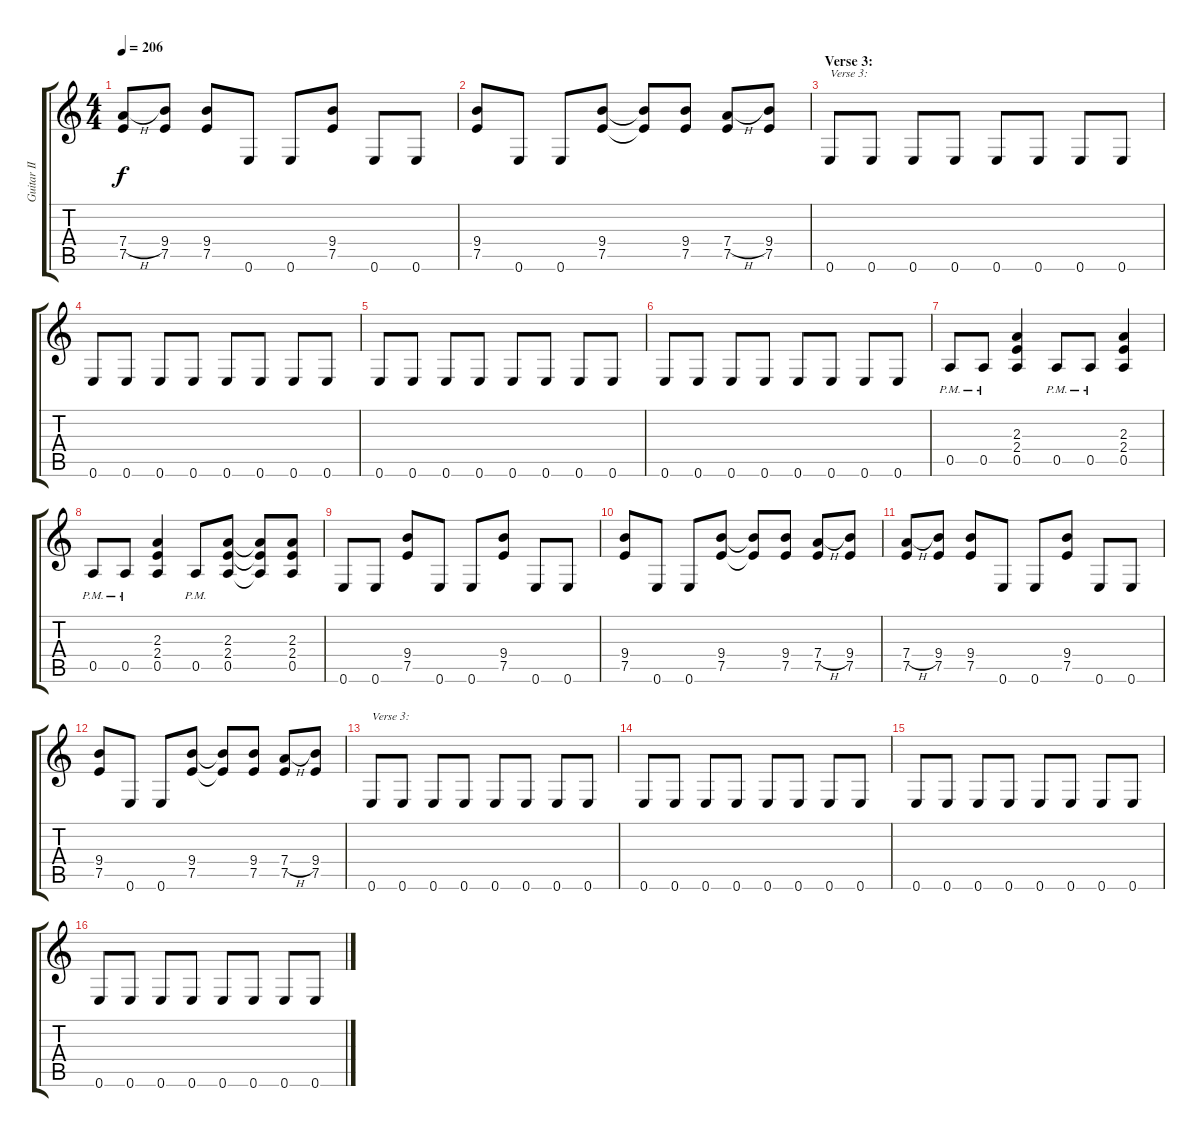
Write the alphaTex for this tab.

\track ("Guitar II" "Guitar II") {instrument distortionguitar}
\staff {score tabs}
\tuning (E4 B3 G3 D3 A2 E2) {hide}
\ts (4 4)
\tempo 206
\clef g2
\ks c
(7.4{h} 7.5).8{dy f} (9.4 7.5).8 (9.4 7.5).8 0.6.8 0.6.8 (9.4 7.5).8 0.6.8 0.6.8 |
(9.4 7.5).8 0.6.8 0.6.8 (9.4 7.5).8 (9.4{t} 7.5{t}).8 (9.4 7.5).8 (7.4{h} 7.5).8 (9.4 7.5).8 |
\section ("" "Verse 3:")
0.6.8{txt "Verse 3:"} 0.6.8 0.6.8 0.6.8 0.6.8 0.6.8 0.6.8 0.6.8 |
0.6.8 0.6.8 0.6.8 0.6.8 0.6.8 0.6.8 0.6.8 0.6.8 |
0.6.8 0.6.8 0.6.8 0.6.8 0.6.8 0.6.8 0.6.8 0.6.8 |
0.6.8 0.6.8 0.6.8 0.6.8 0.6.8 0.6.8 0.6.8 0.6.8 |
0.5{pm}.8 0.5{pm}.8 (2.3 2.4 0.5).4 0.5{pm}.8 0.5{pm}.8 (2.3 2.4 0.5).4 |
0.5{pm}.8 0.5{pm}.8 (2.3 2.4 0.5).4 0.5{pm}.8 (2.3 2.4 0.5).8 (2.3{t} 2.4{t} 0.5{t}).8 (2.3 2.4 0.5).8 |
0.6.8 0.6.8 (9.4 7.5).8 0.6.8 0.6.8 (9.4 7.5).8 0.6.8 0.6.8 |
(9.4 7.5).8 0.6.8 0.6.8 (9.4 7.5).8 (9.4{t} 7.5{t}).8 (9.4 7.5).8 (7.4{h} 7.5).8 (9.4 7.5).8 |
(7.4{h} 7.5).8 (9.4 7.5).8 (9.4 7.5).8 0.6.8 0.6.8 (9.4 7.5).8 0.6.8 0.6.8 |
(9.4 7.5).8 0.6.8 0.6.8 (9.4 7.5).8 (9.4{t} 7.5{t}).8 (9.4 7.5).8 (7.4{h} 7.5).8 (9.4 7.5).8 |
0.6.8{txt "Verse 3:"} 0.6.8 0.6.8 0.6.8 0.6.8 0.6.8 0.6.8 0.6.8 |
0.6.8 0.6.8 0.6.8 0.6.8 0.6.8 0.6.8 0.6.8 0.6.8 |
0.6.8 0.6.8 0.6.8 0.6.8 0.6.8 0.6.8 0.6.8 0.6.8 |
0.6.8 0.6.8 0.6.8 0.6.8 0.6.8 0.6.8 0.6.8 0.6.8
